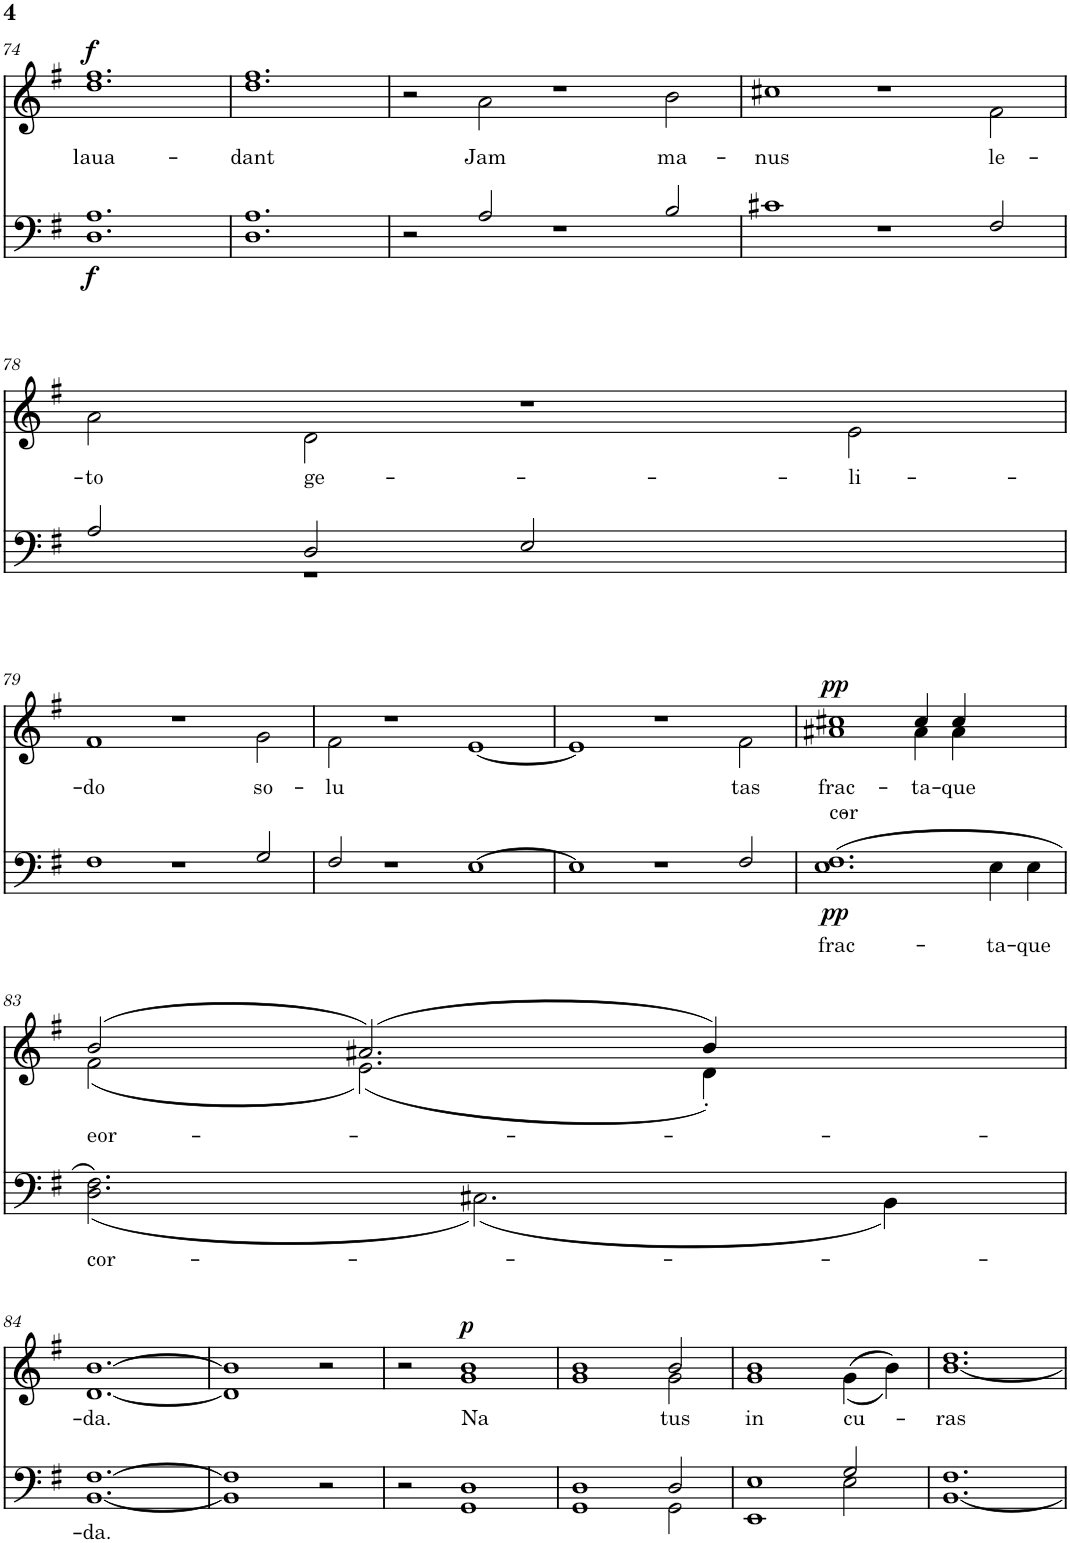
**kern	**text	**dynam	**kern	**text	**text	**dynam
*part2	*part2	*part2	*part1	*part1	*part1	*part1
*staff2	*staff2	*staff2	*staff1	*staff1	*staff1	*staff1
*I"Bass I.II.	*	*	*I"Ten. I.II.	*	*	*
!!LO:PB:g=z
*clefF4	*	*	*clefG2	*	*	*
*k[f#]	*	*	*k[f#]	*	*	*
*G:	*	*	*G:	*	*	*
*M3/2	*	*	*M3/2	*	*	*
=74	=74	=74	=74	=74	=74	=74
!	!	!LO:DY:b	!	!LO:LY:b	!	!LO:DY:a
1.D 1.A	.	f	1.dd 1.ff#	laua-	.	f
=75	=75	=75	=75	=75	=75	=75
!	!	!	!	!LO:LY:b	!	!
1.D 1.A	.	.	1.dd 1.ff#	-dant	.	.
=76	=76	=76	=76	=76	=76	=76
2r	.	.	2r	.	.	.
!	!	!	!	!LO:LY:b	!	!
2A/	.	.	2a\	Jam	.	.
2r	.	.	2r	.	.	.
2ryy	.	.	2ryy	.	.	.
!	!	!	!	!LO:LY:b	!	!
2B/	.	.	2b\	ma-	.	.
=77	=77	=77	=77	=77	=77	=77
!	!	!	!	!LO:LY:b	!	!
1c#X	.	.	1cc#X	-nus	.	.
2r	.	.	2r	.	.	.
2r	.	.	2r	.	.	.
!	!	!	!	!LO:LY:b	!	!
2F#/	.	.	2f#\	le-	.	.
!!LO:LB:g=z
=78	=78	=78	=78	=78	=78	=78
*^	*	*	*	*	*	*
!	!	!	!	!	!LO:LY:b	!	!
2A/	2ryy	.	.	2a\	-to	.	.
2r	1r	.	.	2r	.	.	.
!	!	!	!	!	!LO:LY:b	!	!
2D/	.	.	.	2d\	ge-	.	.
2E/	1.ryy	.	.	2r	.	.	.
!	!	!	!	!	!LO:LY:b	!	!
1ryy	.	.	.	2e\	li-	.	.
.	.	.	.	2ryy	.	.	.
*v	*v	*	*	*	*	*	*
!!LO:LB:g=z
=79	=79	=79	=79	=79	=79	=79
!	!	!	!	!LO:LY:b	!	!
1F#	.	.	1f#	-do	.	.
2r	.	.	2r	.	.	.
2ryy	.	.	2r	.	.	.
!	!	!	!	!LO:LY:b	!	!
2G/	.	.	2g\	so-	.	.
=80	=80	=80	=80	=80	=80	=80
!	!	!	!	!LO:LY:b	!	!
2F#/	.	.	2f#\	-lu	.	.
2r	.	.	2r	.	.	.
1r	.	.	1r	.	.	.
[1E	.	.	[1e	.	.	.
=81	=81	=81	=81	=81	=81	=81
1E]	.	.	1e]	.	.	.
2r	.	.	2r	.	.	.
2ryy	.	.	2ryy	.	.	.
!	!	!	!	!LO:LY:b	!	!
2F#/	.	.	2f#\	tas	.	.
=82	=82	=82	=82	=82	=82	=82
!	!LO:LY:b	!LO:DY:b	!	!LO:LY:b	!LO:LY:b	!LO:DY:a
*	*	*	*^	*	*	*
(>1.E 1.F#	frac-	pp	1ryy	1a#X 1cc#X	frac-	cor-	pp
!	!	!	!	!	!LO:LY:b	!	!
.	.	.	2r	4cc#/	-ta-	.	.
!	!	!	!	!	!LO:LY:b	!	!
.	.	.	.	4cc#/	-que	.	.
2r	.	.	4a#\	1ryy	.	.	.
.	.	.	4a#\	.	.	.	.
!	!LO:LY:b	!	!	!	!	!	!
4E\	-ta-	.	2ryy	.	.	.	.
!	!LO:LY:b	!	!	!	!	!	!
4E\	-que	.	.	.	.	.	.
!!LO:LB:g=z	!!
=83	=83	=83	=83	=83	=83	=83	=83
!	!LO:LY:b	!	!	!	!LO:LY:b	!	!
(<2.D\ 2.F#\)	cor-	.	(<2f#\	(>2b/	eor-	.	.
.	.	.	(<2.e\)	(>2.a#X/)	.	.	.
(<2.C#X\)	.	.	.	.	.	.	.
.	.	.	4d'\)	4b/)	.	.	.
4BB\)	.	.	4ryy	4ryy	.	.	.
!!LO:LB:g=z
=84	=84	=84	=84	=84	=84	=84	=84
!	!LO:LY:b	!	!	!	!LO:LY:b	!	!
*	*	*	*v	*v	*	*	*
[1.BB [1.F#	da.	.	[1.d [1.b	da.	.	.
=85	=85	=85	=85	=85	=85	=85
1BB] 1F#]	.	.	1d] 1b]	.	.	.
2r	.	.	2r	.	.	.
=86	=86	=86	=86	=86	=86	=86
2r	.	.	2r	.	.	.
!	!	!	!	!LO:LY:b	!	!LO:DY:a
1GG 1D	.	.	1g 1b	Na-	.	p
=87	=87	=87	=87	=87	=87	=87
*^	*	*	*^	*	*	*
1ryy	1GG 1D	.	.	1ryy	1g 1b	.	.	.
!	!	!	!	!	!	!LO:LY:b	!	!
2GG\	2D/	.	.	2g\	2b/	tus	.	.
=88	=88	=88	=88	=88	=88	=88	=88	=88
!	!	!	!	!	!	!LO:LY:b	!	!
*	*	*	*	*v	*v	*	*	*
1ryy	1EE 1E	.	.	1g 1b	in	.	.
!	!	!	!	!	!LO:LY:b	!	!
2E\	2G/	.	.	(>(<4g\	cu-	.	.
.	.	.	.	4b\))	.	.	.
*v	*v	*	*	*	*	*	*
=89	=89	=89	=89	=89	=89	=89
!	!	!	!	!LO:LY:b	!	!
[1.BB 1.F#	.	.	[1.b 1.dd	ras	.	.
=	=	=	=	=	=	=
*-	*-	*-	*-	*-	*-	*-
